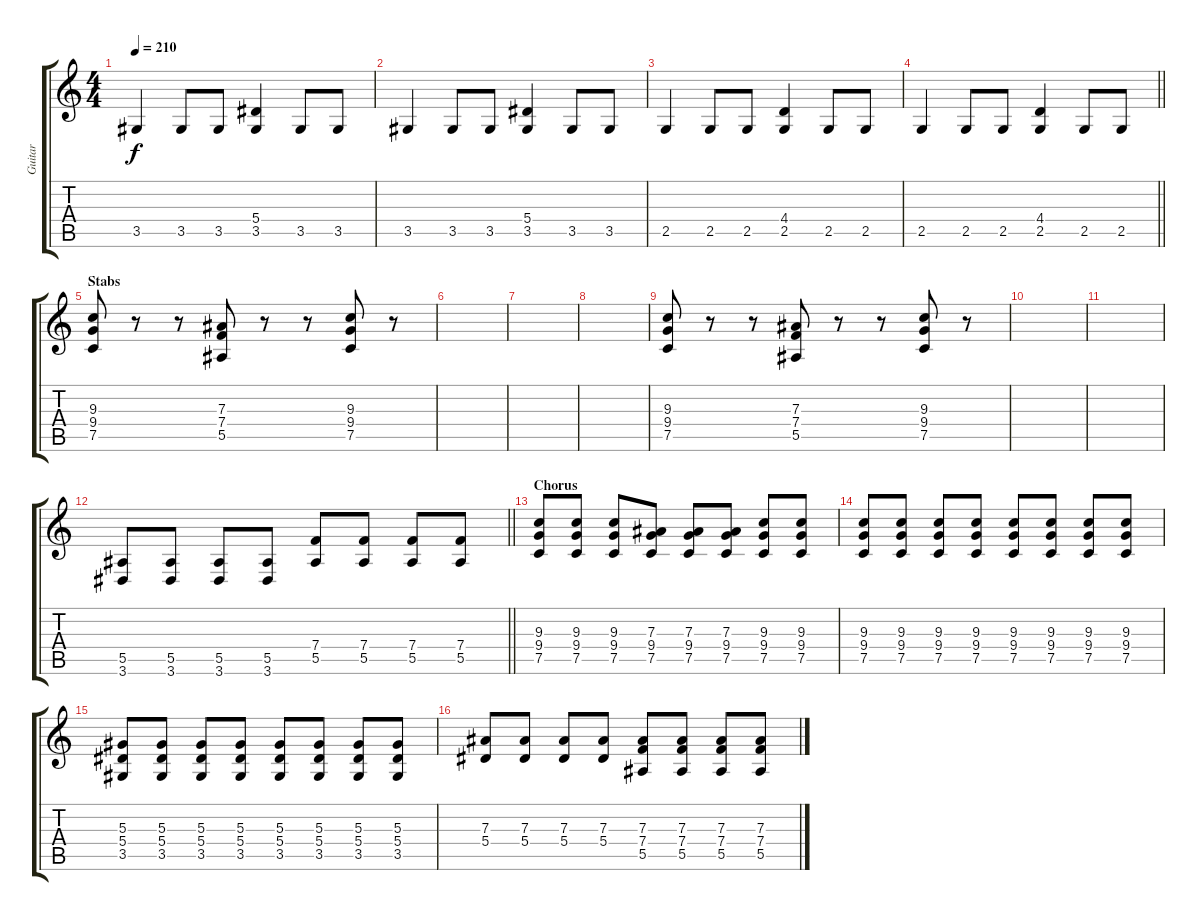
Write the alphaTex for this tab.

\track ("Guitar" "Guitar") {instrument distortionguitar}
\staff {score tabs}
\tuning (C4 G3 Eb3 Bb2 F2 C2) {hide}
\ts (4 4)
\tempo 210
\clef g2
\ks c
3.5.4{dy f} 3.5.8 3.5.8 (5.4 3.5).4 3.5.8 3.5.8 |
3.5.4 3.5.8 3.5.8 (5.4 3.5).4 3.5.8 3.5.8 |
2.5.4 2.5.8 2.5.8 (4.4 2.5).4 2.5.8 2.5.8 |
\barLineRight lightlight
2.5.4 2.5.8 2.5.8 (4.4 2.5).4 2.5.8 2.5.8 |
\section ("" "Stabs")
(9.3 9.4 7.5).8 r.8 r.8 (7.3 7.4 5.5).8 r.8 r.8 (9.3 9.4 7.5).8 r.8 |
|
|
|
(9.3 9.4 7.5).8 r.8 r.8 (7.3 7.4 5.5).8 r.8 r.8 (9.3 9.4 7.5).8 r.8 |
|
|
\barLineRight lightlight
(5.5 3.6).8 (5.5 3.6).8 (5.5 3.6).8 (5.5 3.6).8 (7.4 5.5).8 (7.4 5.5).8 (7.4 5.5).8 (7.4 5.5).8 |
\section ("" "Chorus")
(9.3 9.4 7.5).8 (9.3 9.4 7.5).8 (9.3 9.4 7.5).8 (7.3 9.4 7.5).8 (7.3 9.4 7.5).8 (7.3 9.4 7.5).8 (9.3 9.4 7.5).8 (9.3 9.4 7.5).8 |
(9.3 9.4 7.5).8 (9.3 9.4 7.5).8 (9.3 9.4 7.5).8 (9.3 9.4 7.5).8 (9.3 9.4 7.5).8 (9.3 9.4 7.5).8 (9.3 9.4 7.5).8 (9.3 9.4 7.5).8 |
(5.3 5.4 3.5).8 (5.3 5.4 3.5).8 (5.3 5.4 3.5).8 (5.3 5.4 3.5).8 (5.3 5.4 3.5).8 (5.3 5.4 3.5).8 (5.3 5.4 3.5).8 (5.3 5.4 3.5).8 |
(7.3 5.4).8 (7.3 5.4).8 (7.3 5.4).8 (7.3 5.4).8 (7.3 7.4 5.5).8 (7.3 7.4 5.5).8 (7.3 7.4 5.5).8 (7.3 7.4 5.5).8
